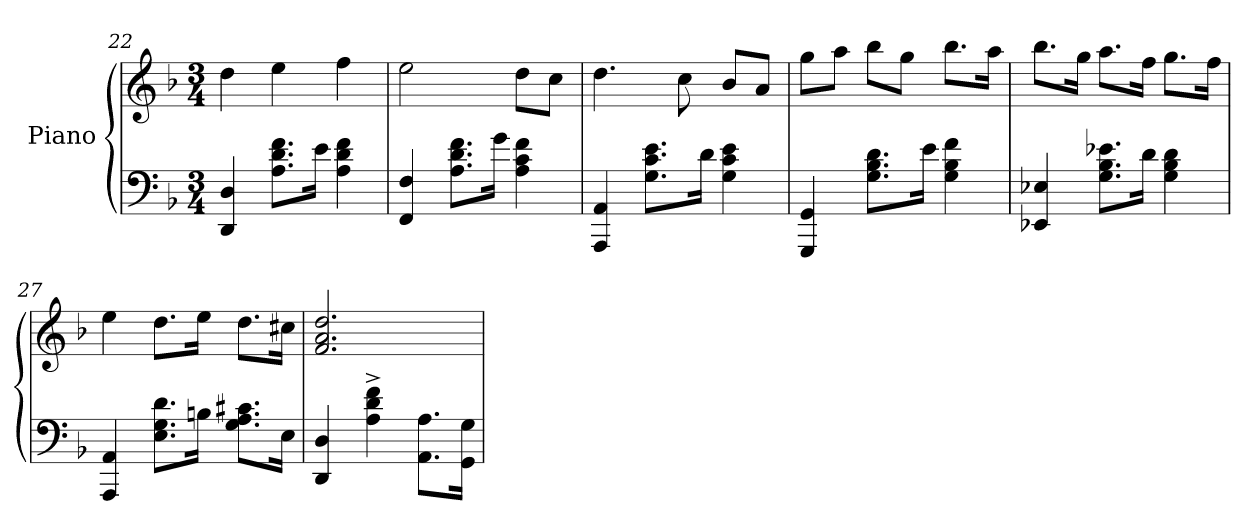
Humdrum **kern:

**kern	**kern
*part1	*part1
*staff2	*staff1
*I"Piano	*
*clefF4	*clefG2
*k[b-]	*k[b-]
*M3/4	*M3/4
=22	=22
4DD/ 4D/	4dd\
8.A\ 8.d\ 8.f\L	4ee\
16e\Jk	.
4A\ 4d\ 4f\	4ff\
=23	=23
4FF/ 4F/	2ee\
8.A\ 8.d\ 8.f\L	.
16g\Jk	.
4A\ 4c\ 4f\	8dd\L
.	8cc\J
!!LO:LB:g=z
=24	=24
4AAA/ 4AA/	4.dd\
8.G\ 8.c\ 8.e\L	.
.	8cc\
16d\Jk	.
4G\ 4c\ 4e\	8b-/L
.	8a/J
=25	=25
4GGG/ 4GG/	8gg\L
.	8aa\J
8.G\ 8.B-\ 8.d\L	8bb-\L
.	8gg\J
16e\Jk	.
4G\ 4B-\ 4f\	8.bb-\L
.	16aa\Jk
=26	=26
4EE-X/ 4E-X/	8.bb-\L
.	16gg\Jk
8.G\ 8.B-\ 8.e-X\L	8.aa\L
16d\Jk	16ff\Jk
4G\ 4B-\ 4d\	8.gg\L
.	16ff\Jk
=27	=27
4AAA/ 4AA/	4ee\
8.E\ 8.G\ 8.d\L	8.dd\L
16Bn\Jk	16ee\Jk
8.G\ 8.A\ 8.c#X\L	8.dd\L
16E\Jk	16cc#X\Jk
=28	=28
4DD/ 4D/	2.f/ 2.a/ 2.dd/
4A\^ 4d\^ 4f\^	.
8.AA\ 8.A\L	.
16GG\ 16G\Jk	.
=	=
*-	*-
